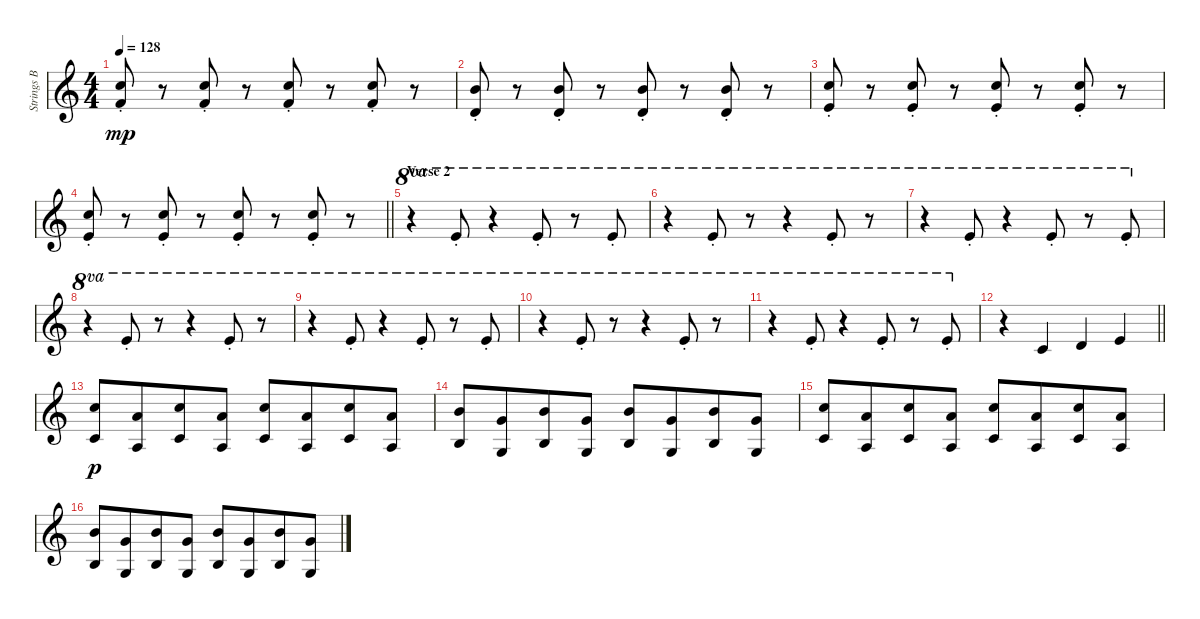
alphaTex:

\track ("Strings B" "Strings B") {instrument stringensemble1}
\staff {score}
\tuning (E4 B3 G3 D3 A2 E2) {hide}
\ts (4 4)
\tempo 128
\clef g2
\ks c
(13.2{st} 15.4{st}).8{dy mp} r.8 (13.2{st} 15.4{st}).8 r.8 (13.2{st} 15.4{st}).8 r.8 (13.2{st} 15.4{st}).8 r.8 |
(12.2{st} 12.4{st}).8 r.8 (12.2{st} 12.4{st}).8 r.8 (12.2{st} 12.4{st}).8 r.8 (12.2{st} 12.4{st}).8 r.8 |
(13.2{st} 14.4{st}).8 r.8 (13.2{st} 14.4{st}).8 r.8 (13.2{st} 14.4{st}).8 r.8 (13.2{st} 14.4{st}).8 r.8 |
\barLineRight lightlight
(13.2{st} 14.4{st}).8 r.8 (13.2{st} 14.4{st}).8 r.8 (13.2{st} 14.4{st}).8 r.8 (13.2{st} 14.4{st}).8 r.8 |
\section ("" "Verse 2")
r.4{ot 8va} 12.1{st}.8{ot 8va} r.4{ot 8va} 12.1{st}.8{ot 8va} r.8{ot 8va} 12.1{st}.8{ot 8va} |
r.4{ot 8va} 12.1{st}.8{ot 8va} r.8{ot 8va} r.4{ot 8va} 12.1{st}.8{ot 8va} r.8{ot 8va} |
r.4{ot 8va} 12.1{st}.8{ot 8va} r.4{ot 8va} 12.1{st}.8{ot 8va} r.8{ot 8va} 12.1{st}.8{ot 8va} |
r.4{ot 8va} 12.1{st}.8{ot 8va} r.8{ot 8va} r.4{ot 8va} 12.1{st}.8{ot 8va} r.8{ot 8va} |
r.4{ot 8va} 12.1{st}.8{ot 8va} r.4{ot 8va} 12.1{st}.8{ot 8va} r.8{ot 8va} 12.1{st}.8{ot 8va} |
r.4{ot 8va} 12.1{st}.8{ot 8va} r.8{ot 8va} r.4{ot 8va} 12.1{st}.8{ot 8va} r.8{ot 8va} |
r.4{ot 8va} 12.1{st}.8{ot 8va} r.4{ot 8va} 12.1{st}.8{ot 8va} r.8{ot 8va} 12.1{st}.8{ot 8va} |
\barLineRight lightlight
r.4 10.4.4 12.4.4 9.3.4 |
\section ("" "")
(13.2 10.4).8{dy p} (14.3 12.5).8{beam merge} (13.2 10.4).8 (14.3 12.5).8 (13.2 10.4).8 (14.3 12.5).8{beam merge} (13.2 10.4).8 (14.3 12.5).8 |
(12.2 9.4).8 (12.3 10.5).8{beam merge} (12.2 9.4).8 (12.3 10.5).8 (12.2 9.4).8 (12.3 10.5).8{beam merge} (12.2 9.4).8 (12.3 10.5).8 |
(13.2 10.4).8 (14.3 12.5).8{beam merge} (13.2 10.4).8 (14.3 12.5).8 (13.2 10.4).8 (14.3 12.5).8{beam merge} (13.2 10.4).8 (14.3 12.5).8 |
(12.2 9.4).8 (12.3 10.5).8{beam merge} (12.2 9.4).8 (12.3 10.5).8 (12.2 9.4).8 (12.3 10.5).8{beam merge} (12.2 9.4).8 (12.3 10.5).8
